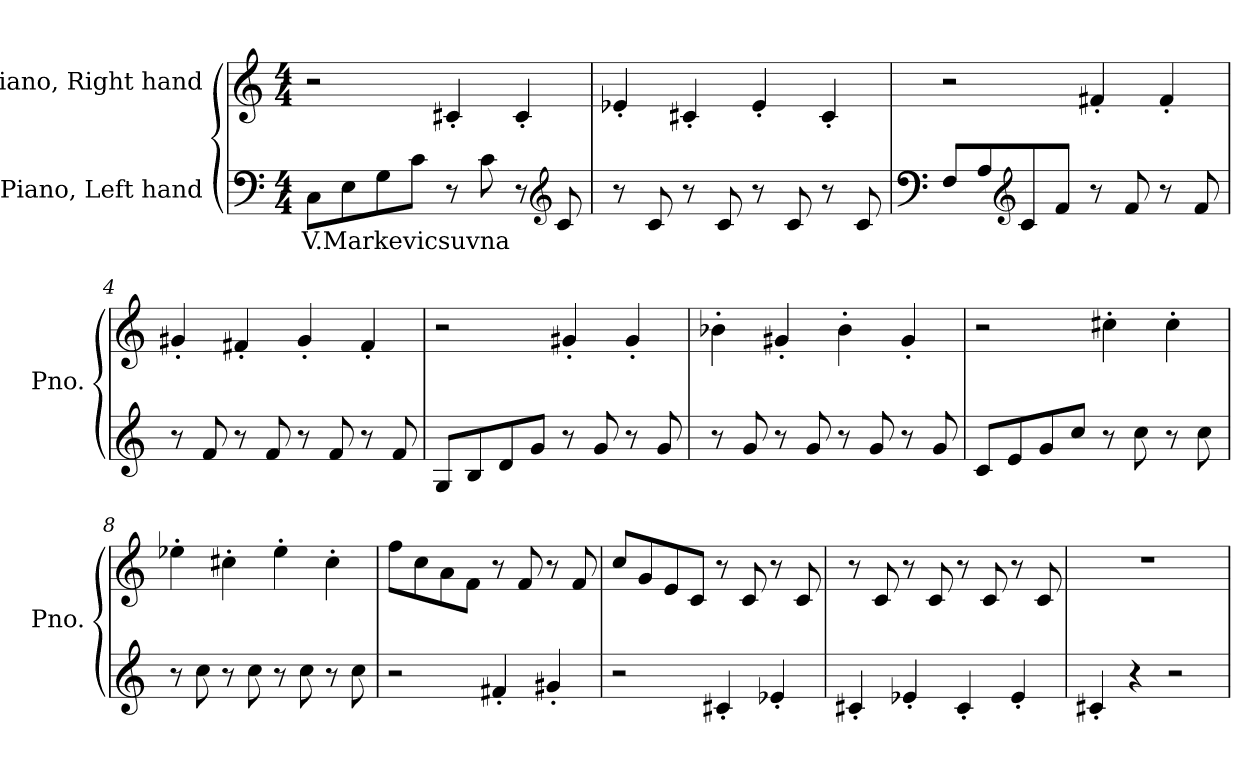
**kern	**text	**kern
*part2	*part2	*part1
*staff2	*staff2	*staff1
*I"Piano, Left hand	*	*I"Piano, Right hand
*I'Pno.	*	*I'Pno.
*clefF4	*	*clefG2
*k[]	*	*k[]
*M4/4	*	*M4/4
*MM120	*	*MM120
=1	=1	=1
!	!LO:LY:b	!
8C\L	V.Markevicsuvna	2r
8E\	.	.
8G\	.	.
8c\J	.	.
8r	.	4c#X'/
8c\	.	.
8r	.	4c#'/
*clefG2	*	*
8c/	.	.
=2	=2	=2
8r	.	4e-X'/
8c/	.	.
8r	.	4c#X'/
8c/	.	.
8r	.	4e-'/
8c/	.	.
8r	.	4c#'/
8c/	.	.
!!LO:LB:g=z
=3	=3	=3
*clefF4	*	*
8F/L	.	2r
8A/	.	.
*clefG2	*	*
8c/	.	.
8f/J	.	.
8r	.	4f#X'/
8f/	.	.
8r	.	4f#'/
8f/	.	.
=4	=4	=4
8r	.	4g#X'/
8f/	.	.
8r	.	4f#X'/
8f/	.	.
8r	.	4g#'/
8f/	.	.
8r	.	4f#'/
8f/	.	.
=5	=5	=5
8G/L	.	2r
8B/	.	.
8d/	.	.
8g/J	.	.
8r	.	4g#X'/
8g/	.	.
8r	.	4g#'/
8g/	.	.
=6	=6	=6
8r	.	4b-X'\
8g/	.	.
8r	.	4g#X'/
8g/	.	.
8r	.	4b-'\
8g/	.	.
8r	.	4g#'/
8g/	.	.
!!LO:LB:g=z
=7	=7	=7
8c/L	.	2r
8e/	.	.
8g/	.	.
8cc/J	.	.
8r	.	4cc#X'\
8cc\	.	.
8r	.	4cc#'\
8cc\	.	.
=8	=8	=8
8r	.	4ee-X'\
8cc\	.	.
8r	.	4cc#X'\
8cc\	.	.
8r	.	4ee-'\
8cc\	.	.
8r	.	4cc#'\
8cc\	.	.
=9	=9	=9
2r	.	8ff\L
.	.	8cc\
.	.	8a\
.	.	8f\J
4f#X'/	.	8r
.	.	8f/
4g#X'/	.	8r
.	.	8f/
=10	=10	=10
2r	.	8cc/L
.	.	8g/
.	.	8e/
.	.	8c/J
4c#X'/	.	8r
.	.	8c/
4e-X'/	.	8r
.	.	8c/
=11	=11	=11
4c#X'/	.	8r
.	.	8c/
4e-X'/	.	8r
.	.	8c/
4c#'/	.	8r
.	.	8c/
4e-'/	.	8r
.	.	8c/
!!LO:LB:g=z
=12	=12	=12
4c#X'/	.	1r
4r	.	.
2r	.	.
=	=	=
*-	*-	*-
